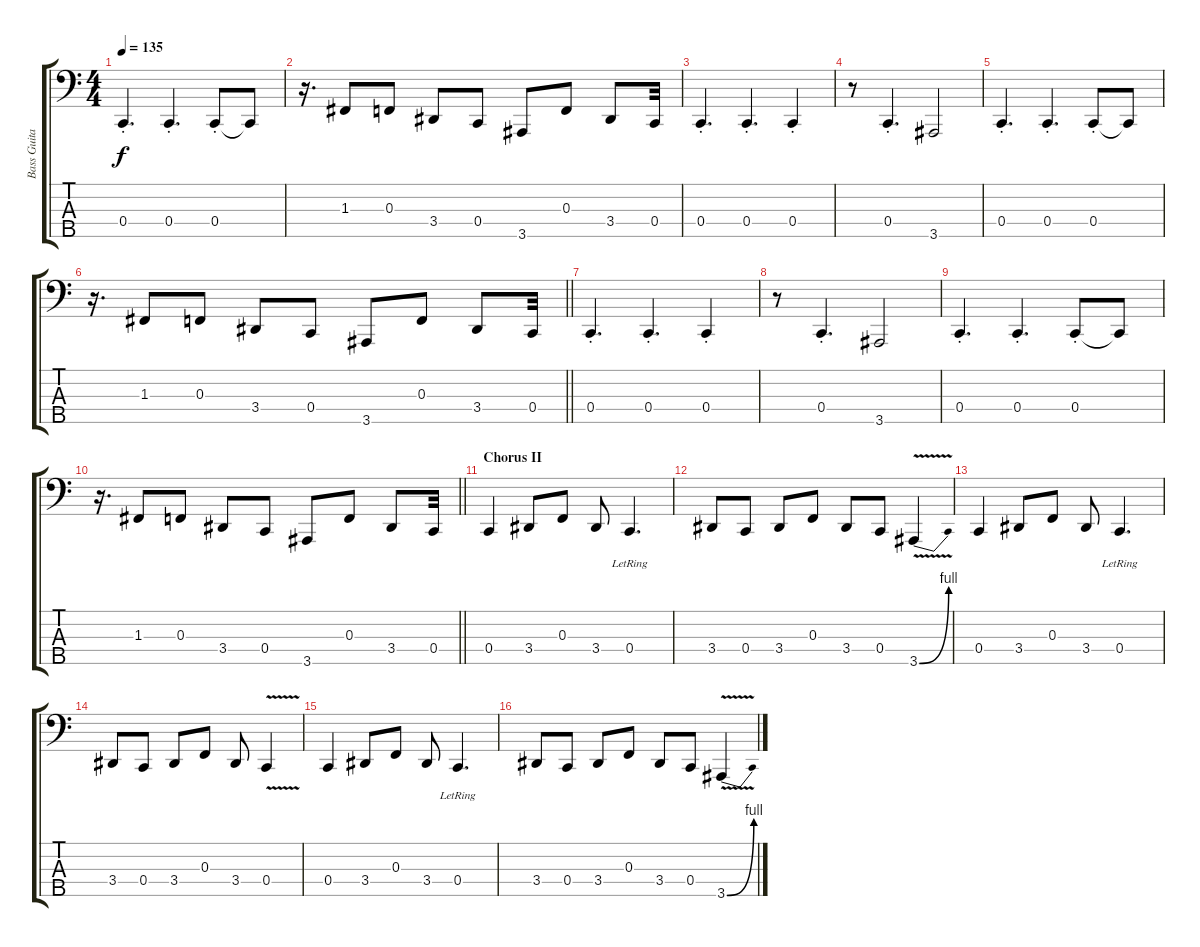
\track ("Bass Guitar" "Bass Guita") {instrument electricbassfinger}
\staff {score tabs}
\tuning (Eb2 Bb1 F1 C1 G0) {hide}
\ts (4 4)
\tempo 135
\clef f4
\ks c
0.4{st}.4{d dy f} 0.4{st}.4{d} 0.4{st}.8 0.4{t}.8 |
r.16{d} 1.3.8 0.3.8 3.4.8 0.4.8 3.5.8 0.3.8 3.4.8 0.4.32 |
0.4{st}.4{d} 0.4{st}.4{d} 0.4{st}.4 |
r.8 0.4{st}.4{d} 3.5.2 |
0.4{st}.4{d} 0.4{st}.4{d} 0.4{st}.8 0.4{t}.8 |
\barLineRight lightlight
r.16{d} 1.3.8 0.3.8 3.4.8 0.4.8 3.5.8 0.3.8 3.4.8 0.4.32 |
0.4{st}.4{d} 0.4{st}.4{d} 0.4{st}.4 |
r.8 0.4{st}.4{d} 3.5.2 |
0.4{st}.4{d} 0.4{st}.4{d} 0.4{st}.8 0.4{t}.8 |
\barLineRight lightlight
r.16{d} 1.3.8 0.3.8 3.4.8 0.4.8 3.5.8 0.3.8 3.4.8 0.4.32 |
\section ("" "Chorus II")
0.4.4 3.4.8 0.3.8 3.4.8 0.4{lr}.4{d} |
3.4.8 0.4.8 3.4.8 0.3.8 3.4.8 0.4.8 3.5{be (bend 0 0 60 4) v}.4 |
0.4.4 3.4.8 0.3.8 3.4.8 0.4{lr}.4{d} |
3.4.8 0.4.8 3.4.8 0.3.8 3.4.8 0.4{v}.4 |
0.4.4 3.4.8 0.3.8 3.4.8 0.4{lr}.4{d} |
3.4.8 0.4.8 3.4.8 0.3.8 3.4.8 0.4.8 3.5{be (bend 0 0 60 4) v}.4
